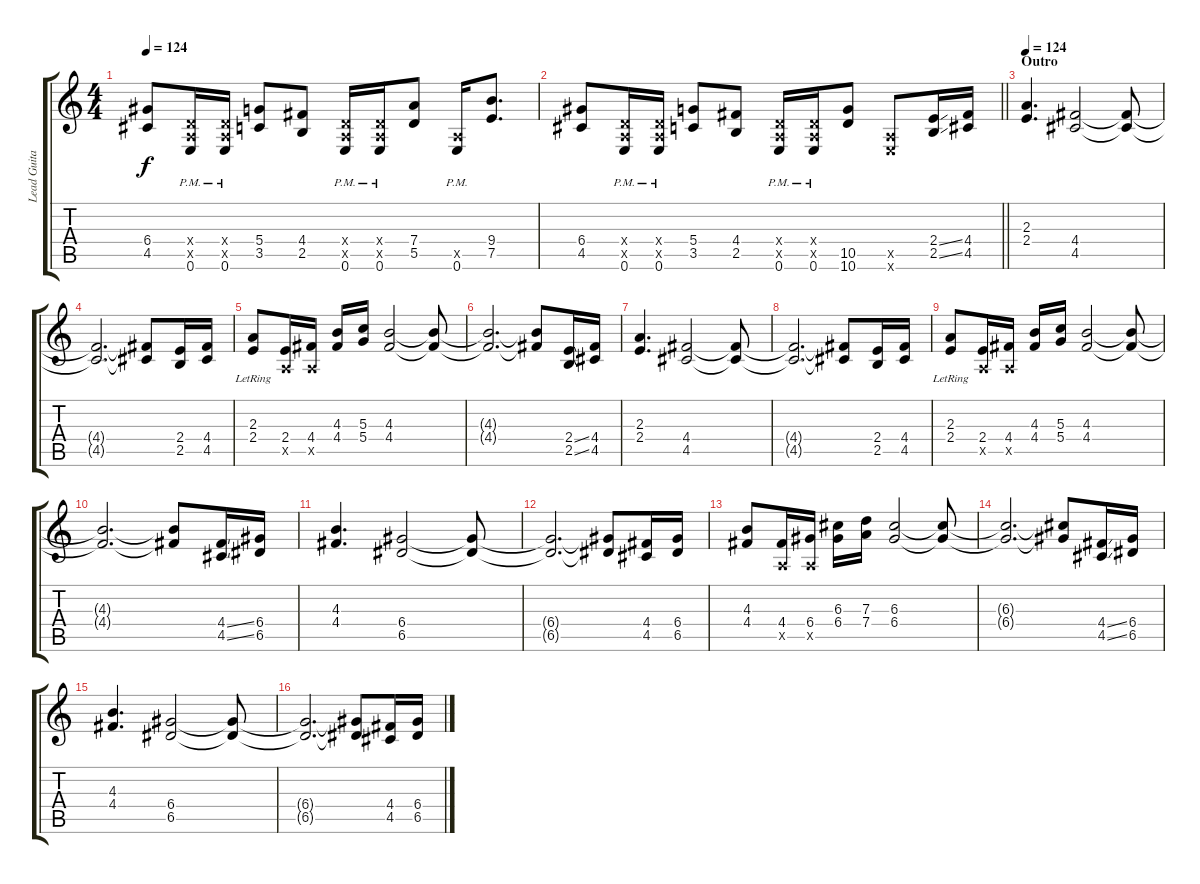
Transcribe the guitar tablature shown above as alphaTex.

\track ("Lead Guitar [Chris Broderick]" "Lead Guita") {instrument distortionguitar}
\staff {score tabs}
\tuning (E4 B3 G3 D3 A2 E2) {hide}
\ts (4 4)
\tempo 124
\clef g2
\ks c
(6.4 4.5).8{dy f} (0.4{x} 0.5{x} 0.6{pm}).16 (0.4{x} 0.5{x} 0.6{pm}).16 (5.4 3.5).8 (4.4 2.5).8 (0.4{x} 0.5{x} 0.6{pm}).16 (0.4{x} 0.5{x} 0.6{pm}).16 (7.4 5.5).8 (0.5{x} 0.6{pm}).16 (9.4 7.5).8{d} |
\barLineRight lightlight
(6.4 4.5).8 (0.4{x} 0.5{x} 0.6{pm}).16 (0.4{x} 0.5{x} 0.6{pm}).16 (5.4 3.5).8 (4.4 2.5).8 (0.4{x} 0.5{x} 0.6{pm}).16 (0.4{x} 0.5{x} 0.6{pm}).16 (10.5 10.6).8 (0.5{x} 0.6{x}).8 (2.4{ss} 2.5{ss}).16 (4.4 4.5).16 |
\section ("" "Outro")
\tempo 124
(2.3 2.4).4{d} (4.4 4.5).2 (4.4{t} 4.5{t}).8 |
(4.4{t} 4.5{t}).2{d} (4.4{t} 4.5{t}).8 (2.4 2.5).16 (4.4 4.5).16 |
(2.3{lr} 2.4).8 (2.4 0.5{x}).16 (4.4 0.5{x}).16 (4.3 4.4).16 (5.3 5.4).16 (4.3 4.4).2 (4.3{t} 4.4{t}).8 |
(4.3{t} 4.4{t}).2{d} (4.3{t} 4.4{t}).8 (2.4{ss} 2.5{ss}).16 (4.4 4.5).16 |
(2.3 2.4).4{d} (4.4 4.5).2 (4.4{t} 4.5{t}).8 |
(4.4{t} 4.5{t}).2{d} (4.4{t} 4.5{t}).8 (2.4 2.5).16 (4.4 4.5).16 |
(2.3{lr} 2.4).8 (2.4 0.5{x}).16 (4.4 0.5{x}).16 (4.3 4.4).16 (5.3 5.4).16 (4.3 4.4).2 (4.3{t} 4.4{t}).8 |
(4.3{t} 4.4{t}).2{d} (4.3{t} 4.4{t}).8 (4.4{ss} 4.5{ss}).16 (6.4 6.5).16 |
(4.3 4.4).4{d} (6.4 6.5).2 (6.4{t} 6.5{t}).8 |
(6.4{t} 6.5{t}).2{d} (6.4{t} 6.5{t}).8 (4.4 4.5).16 (6.4 6.5).16 |
(4.3 4.4).8 (4.4 0.5{x}).16 (6.4 0.5{x}).16 (6.3 6.4).16 (7.3 7.4).16 (6.3 6.4).2 (6.3{t} 6.4{t}).8 |
(6.3{t} 6.4{t}).2{d} (6.3{t} 6.4{t}).8 (4.4{ss} 4.5{ss}).16 (6.4 6.5).16 |
(4.3 4.4).4{d} (6.4 6.5).2 (6.4{t} 6.5{t}).8 |
(6.4{t} 6.5{t}).2{d} (6.4{t} 6.5{t}).8 (4.4 4.5).16 (6.4 6.5).16
